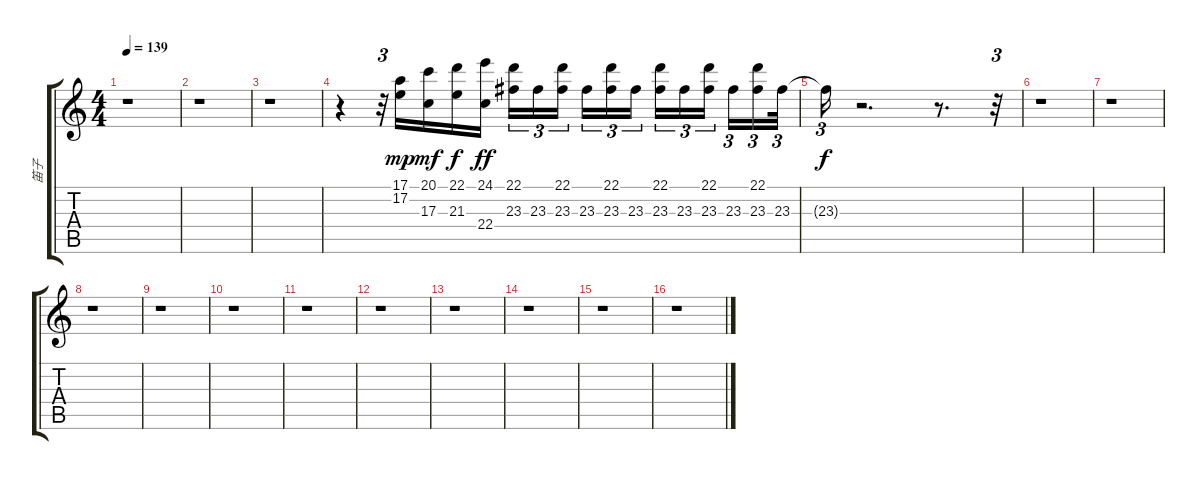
\track ("笛子" "笛子") {instrument flute}
\staff {score tabs}
\tuning (E4 B3 G3 D3 A2 E2) {hide}
\ts (4 4)
\tempo 139
\clef g2
\ks c
r.1{dy ff} |
r.1 |
r.1 |
r.4 r.32{tu (3 2)} (17.1 17.2).16{dy mp} (20.1 17.3).16{dy mf} (22.1 21.3).16{dy f} (24.1 22.4).16{dy ff} (22.1 23.3).16{tu (3 2)} 23.3.16{tu (3 2)} (22.1 23.3).16{tu (3 2) beam splitsecondary} 23.3.16{tu (3 2)} (22.1 23.3).16{tu (3 2)} 23.3.16{tu (3 2)} (22.1 23.3).16{tu (3 2)} 23.3.16{tu (3 2)} (22.1 23.3).16{tu (3 2) beam splitsecondary} 23.3.16{tu (3 2)} (22.1 23.3).16{tu (3 2)} 23.3.32{tu (3 2)} |
23.3{t}.16{tu (3 2) dy f} r.2{d} r.8{d} r.32{tu (3 2)} |
r.1 |
r.1 |
r.1 |
r.1 |
r.1 |
r.1 |
r.1 |
r.1 |
r.1 |
r.1 |
r.1
